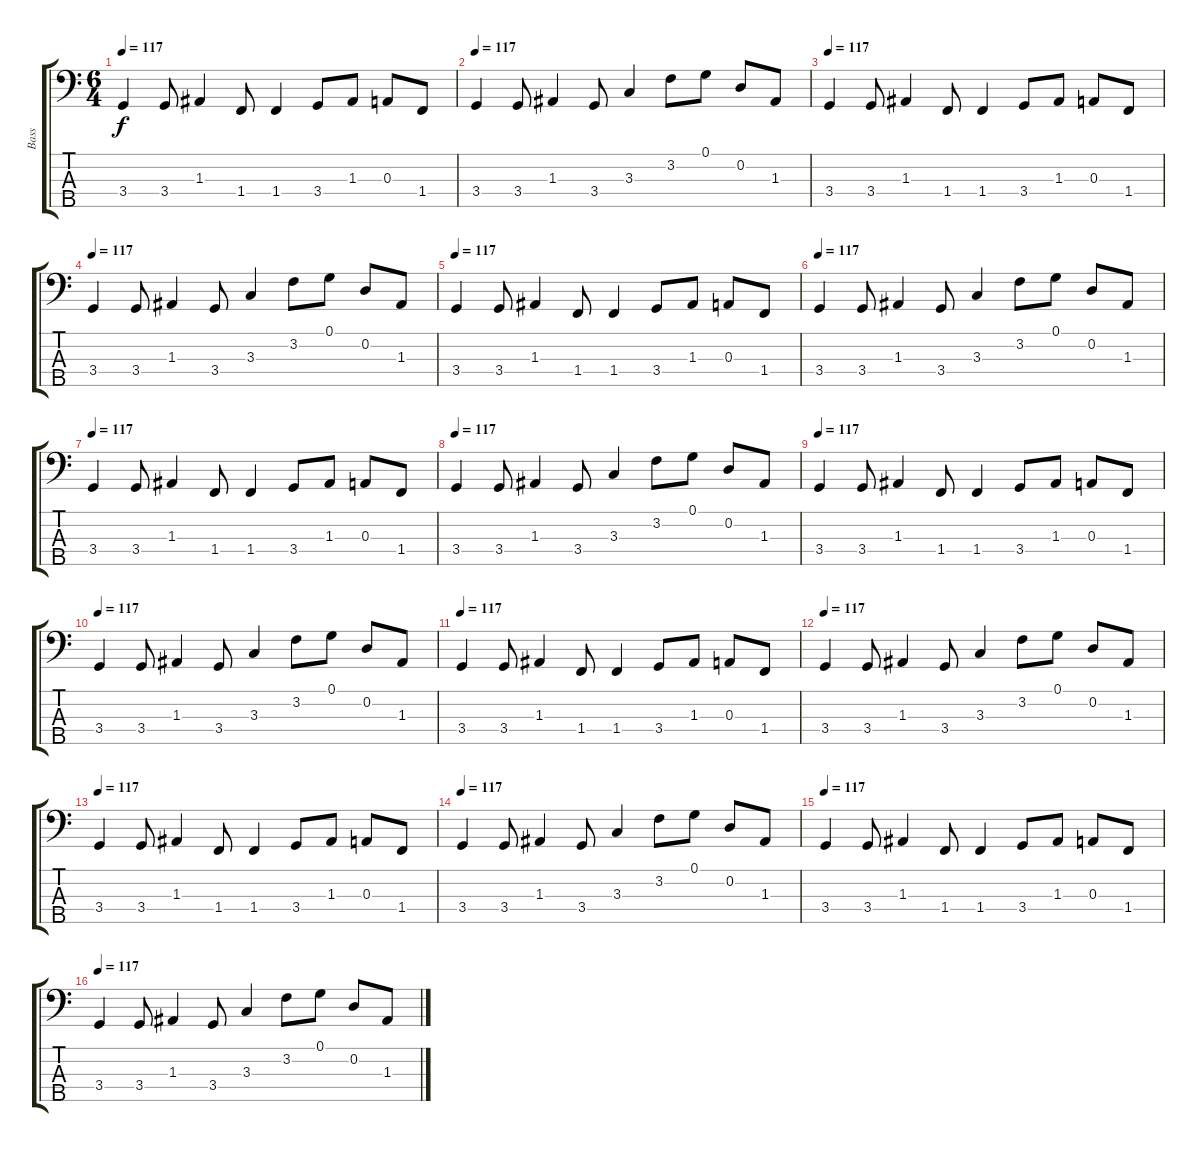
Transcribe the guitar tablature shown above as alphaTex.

\track ("Bass" "Bass") {instrument electricbassfinger}
\staff {score tabs}
\tuning (G2 D2 A1 E1 B0) {hide}
\ts (6 4)
\tempo 117
\clef f4
\ks c
3.4.4{dy f} 3.4.8 1.3.4 1.4.8 1.4.4 3.4.8 1.3.8 0.3.8 1.4.8 |
\tempo 117
3.4.4 3.4.8 1.3.4 3.4.8 3.3.4 3.2.8 0.1.8 0.2.8 1.3.8 |
\tempo 117
3.4.4 3.4.8 1.3.4 1.4.8 1.4.4 3.4.8 1.3.8 0.3.8 1.4.8 |
\tempo 117
3.4.4 3.4.8 1.3.4 3.4.8 3.3.4 3.2.8 0.1.8 0.2.8 1.3.8 |
\tempo 117
3.4.4 3.4.8 1.3.4 1.4.8 1.4.4 3.4.8 1.3.8 0.3.8 1.4.8 |
\tempo 117
3.4.4 3.4.8 1.3.4 3.4.8 3.3.4 3.2.8 0.1.8 0.2.8 1.3.8 |
\tempo 117
3.4.4 3.4.8 1.3.4 1.4.8 1.4.4 3.4.8 1.3.8 0.3.8 1.4.8 |
\tempo 117
3.4.4 3.4.8 1.3.4 3.4.8 3.3.4 3.2.8 0.1.8 0.2.8 1.3.8 |
\tempo 117
3.4.4 3.4.8 1.3.4 1.4.8 1.4.4 3.4.8 1.3.8 0.3.8 1.4.8 |
\tempo 117
3.4.4 3.4.8 1.3.4 3.4.8 3.3.4 3.2.8 0.1.8 0.2.8 1.3.8 |
\tempo 117
3.4.4 3.4.8 1.3.4 1.4.8 1.4.4 3.4.8 1.3.8 0.3.8 1.4.8 |
\tempo 117
3.4.4 3.4.8 1.3.4 3.4.8 3.3.4 3.2.8 0.1.8 0.2.8 1.3.8 |
\tempo 117
3.4.4 3.4.8 1.3.4 1.4.8 1.4.4 3.4.8 1.3.8 0.3.8 1.4.8 |
\tempo 117
3.4.4 3.4.8 1.3.4 3.4.8 3.3.4 3.2.8 0.1.8 0.2.8 1.3.8 |
\tempo 117
3.4.4 3.4.8 1.3.4 1.4.8 1.4.4 3.4.8 1.3.8 0.3.8 1.4.8 |
\tempo 117
3.4.4 3.4.8 1.3.4 3.4.8 3.3.4 3.2.8 0.1.8 0.2.8 1.3.8
